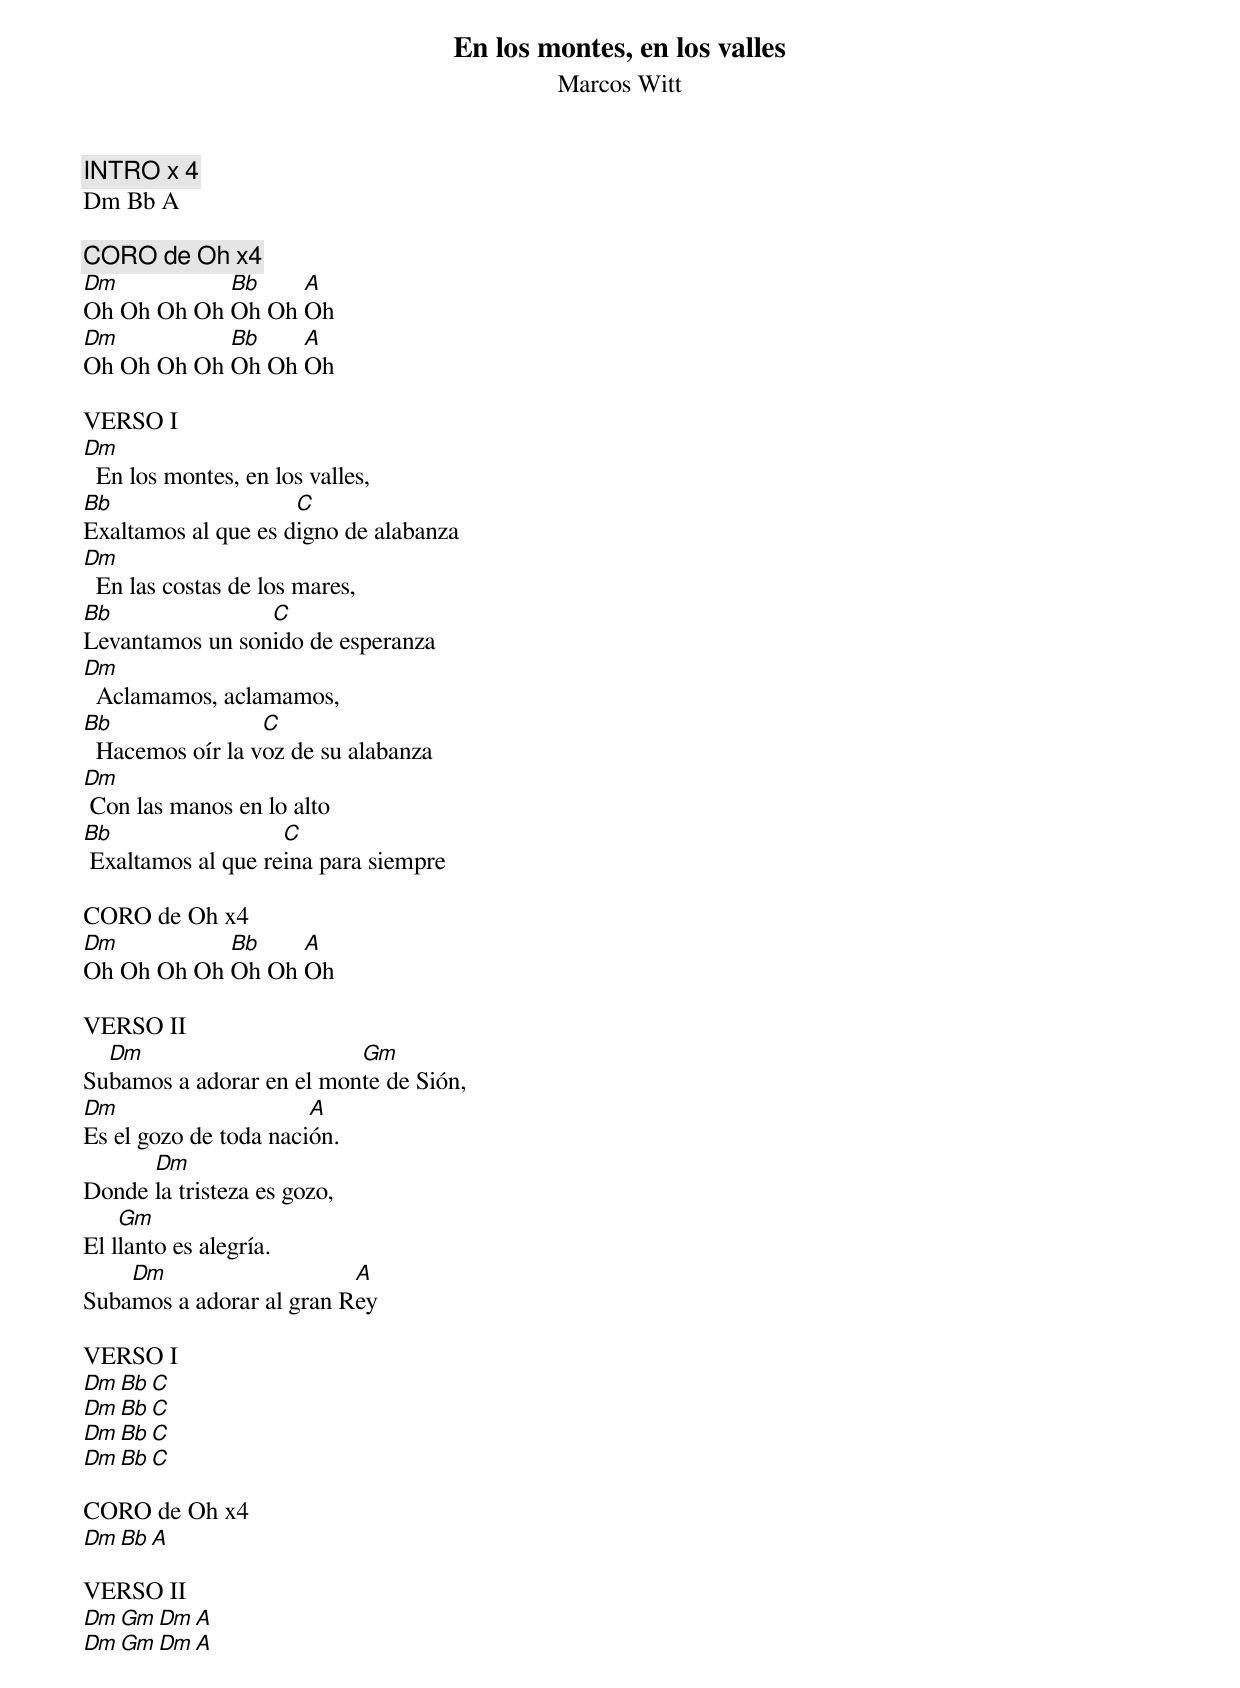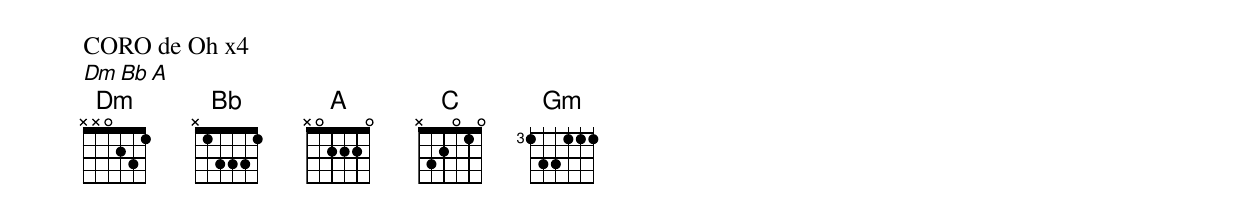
En los montes, en los valles
Marcos Witt

INTRO x 4
Dm Bb A

CORO de Oh x4
Dm          Bb    A
Oh Oh Oh Oh Oh Oh Oh
Dm          Bb    A
Oh Oh Oh Oh Oh Oh Oh

VERSO I
Dm
  En los montes, en los valles,
Bb                   C
Exaltamos al que es digno de alabanza
Dm
  En las costas de los mares,
Bb               C
Levantamos un sonido de esperanza
Dm
  Aclamamos, aclamamos,
Bb                C
  Hacemos oír la voz de su alabanza
Dm
 Con las manos en lo alto
Bb                  C
 Exaltamos al que reina para siempre

CORO de Oh x4
Dm          Bb    A
Oh Oh Oh Oh Oh Oh Oh

VERSO II
  Dm                      Gm
Subamos a adorar en el monte de Sión,
Dm                     A
Es el gozo de toda nación.
      Dm
Donde la tristeza es gozo,
    Gm
El llanto es alegría.
    Dm                    A
Subamos a adorar al gran Rey

VERSO I
Dm  Bb  C
Dm  Bb  C
Dm  Bb  C
Dm  Bb  C

CORO de Oh x4
Dm  Bb  A

VERSO II
Dm Gm Dm A
Dm Gm Dm A

CORO de Oh x4
Dm  Bb  A
